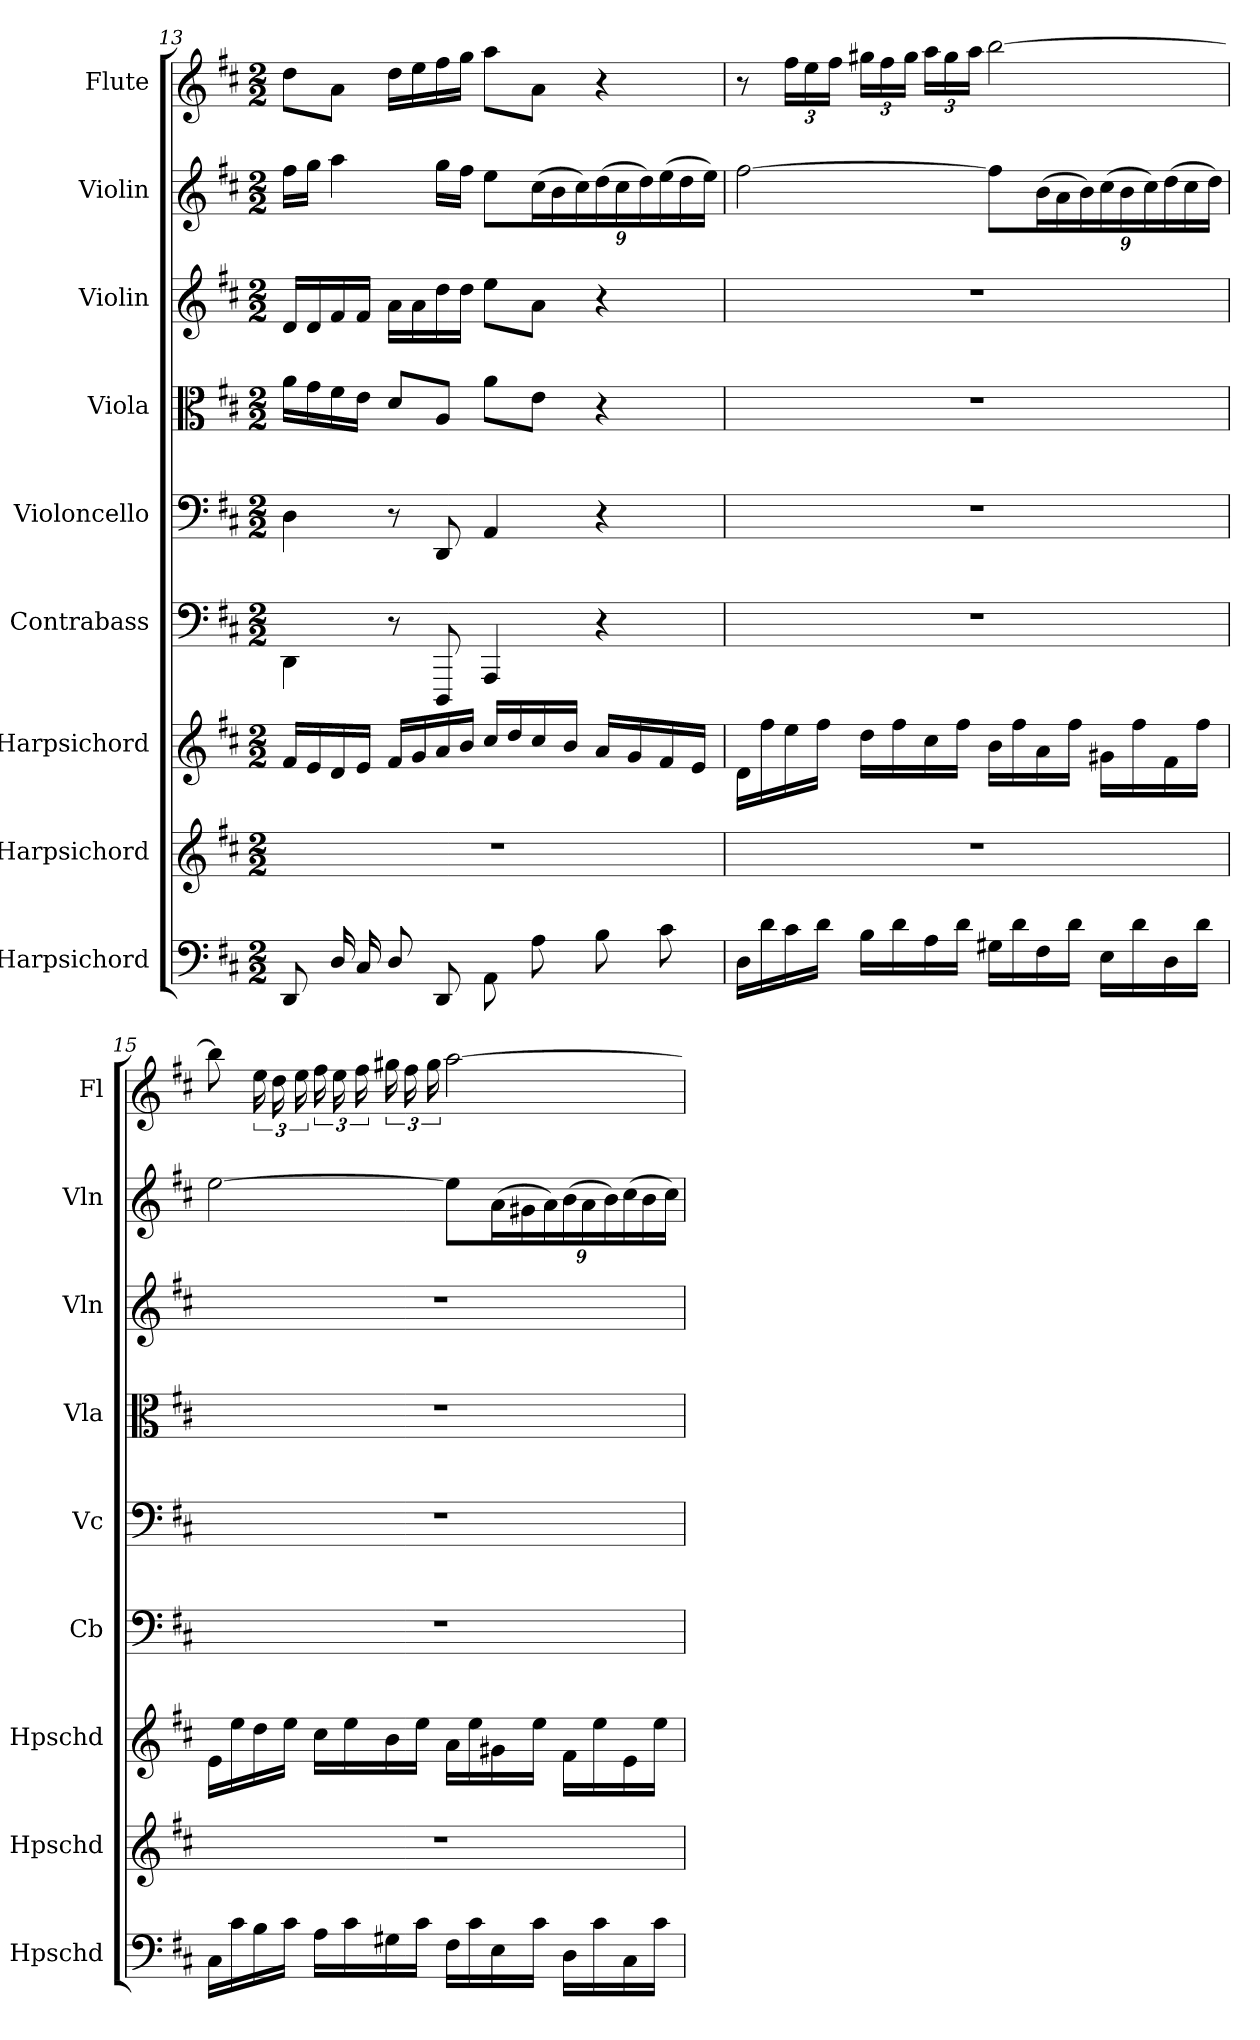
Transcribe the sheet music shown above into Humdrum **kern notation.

**kern	**kern	**kern	**kern	**kern	**kern	**kern	**kern	**kern
*part9	*part8	*part7	*part6	*part5	*part4	*part3	*part2	*part1
*staff9	*staff8	*staff7	*staff6	*staff5	*staff4	*staff3	*staff2	*staff1
*I"Harpsichord	*I"Harpsichord	*I"Harpsichord	*I"Contrabass	*I"Violoncello	*I"Viola	*I"Violin	*I"Violin	*I"Flute
*I'Hpschd	*I'Hpschd	*I'Hpschd	*I'Cb	*I'Vc	*I'Vla	*I'Vln	*I'Vln	*I'Fl
*clefF4	*clefG2	*clefG2	*clefF4	*clefF4	*clefC3	*clefG2	*clefG2	*clefG2
*k[f#c#]	*k[f#c#]	*k[f#c#]	*k[f#c#]	*k[f#c#]	*k[f#c#]	*k[f#c#]	*k[f#c#]	*k[f#c#]
*D:	*D:	*D:	*D:	*D:	*D:	*D:	*D:	*D:
*M2/2	*M2/2	*M2/2	*M2/2	*M2/2	*M2/2	*M2/2	*M2/2	*M2/2
=13	=13	=13	=13	=13	=13	=13	=13	=13
8DD/	1r	16f#/LL	4DD\	4D\	16a\LL	16d/LL	16ff#\LL	8dd\L
.	.	16e/	.	.	16g\	16d/	16gg\JJ	.
16D/	.	16d/	.	.	16f#\	16f#/	4aa\	8a\J
16C#/	.	16e/JJ	.	.	16e\JJ	16f#/JJ	.	.
8D/	.	16f#/LL	8r	8r	8d/L	16a\LL	.	16dd\LL
.	.	16g/	.	.	.	16a\	.	16ee\
8DD/	.	16a/	8DDD/	8DD/	8A/J	16dd\	16gg\LL	16ff#\
.	.	16b/JJ	.	.	.	16dd\JJ	16ff#\JJ	16gg\JJ
8AA\	.	16cc#/LL	4AAA/	4AA/	8a\L	8ee\L	8ee\L	8aa\L
.	.	16dd/	.	.	.	.	.	.
8A\	.	16cc#/	.	.	8e\J	8a\J	(24cc#\L	8a\J
.	.	.	.	.	.	.	24b\	.
.	.	16b/JJ	.	.	.	.	.	.
.	.	.	.	.	.	.	24cc#\)	.
8B\	.	16a/LL	4r	4r	4r	4r	(24dd\	4r
.	.	.	.	.	.	.	24cc#\	.
.	.	16g/	.	.	.	.	.	.
.	.	.	.	.	.	.	24dd\)	.
8c#\	.	16f#/	.	.	.	.	(24ee\	.
.	.	.	.	.	.	.	24dd\	.
.	.	16e/JJ	.	.	.	.	.	.
.	.	.	.	.	.	.	24ee\JJ)	.
=14	=14	=14	=14	=14	=14	=14	=14	=14
16D\LL	1r	16d\LL	1r	1r	1r	1r	[2ff#\	8r
16d\	.	16ff#\	.	.	.	.	.	.
16c#\	.	16ee\	.	.	.	.	.	24ff#\LL
.	.	.	.	.	.	.	.	24ee\
16d\JJ	.	16ff#\JJ	.	.	.	.	.	.
.	.	.	.	.	.	.	.	24ff#\JJ
16B\LL	.	16dd\LL	.	.	.	.	.	24gg#X\LL
.	.	.	.	.	.	.	.	24ff#\
16d\	.	16ff#\	.	.	.	.	.	.
.	.	.	.	.	.	.	.	24gg#\JJ
16A\	.	16cc#\	.	.	.	.	.	24aa\LL
.	.	.	.	.	.	.	.	24gg#\
16d\JJ	.	16ff#\JJ	.	.	.	.	.	.
.	.	.	.	.	.	.	.	24aa\JJ
16G#X\LL	.	16b\LL	.	.	.	.	8ff#\L]	[2bb\
16d\	.	16ff#\	.	.	.	.	.	.
16F#\	.	16a\	.	.	.	.	(24b\L	.
.	.	.	.	.	.	.	24a\	.
16d\JJ	.	16ff#\JJ	.	.	.	.	.	.
.	.	.	.	.	.	.	24b\)	.
16E\LL	.	16g#X\LL	.	.	.	.	(24cc#\	.
.	.	.	.	.	.	.	24b\	.
16d\	.	16ff#\	.	.	.	.	.	.
.	.	.	.	.	.	.	24cc#\)	.
16D\	.	16f#\	.	.	.	.	(24dd\	.
.	.	.	.	.	.	.	24cc#\	.
16d\JJ	.	16ff#\JJ	.	.	.	.	.	.
.	.	.	.	.	.	.	24dd\JJ)	.
=15	=15	=15	=15	=15	=15	=15	=15	=15
16C#\LL	1r	16e\LL	1r	1r	1r	1r	[2ee\	8bb\]
16c#\	.	16ee\	.	.	.	.	.	.
16B\	.	16dd\	.	.	.	.	.	24ee\
.	.	.	.	.	.	.	.	24dd\
16c#\JJ	.	16ee\JJ	.	.	.	.	.	.
.	.	.	.	.	.	.	.	24ee\
16A\LL	.	16cc#\LL	.	.	.	.	.	24ff#\
.	.	.	.	.	.	.	.	24ee\
16c#\	.	16ee\	.	.	.	.	.	.
.	.	.	.	.	.	.	.	24ff#\
16G#X\	.	16b\	.	.	.	.	.	24gg#X\
.	.	.	.	.	.	.	.	24ff#\
16c#\JJ	.	16ee\JJ	.	.	.	.	.	.
.	.	.	.	.	.	.	.	24gg#\
16F#\LL	.	16a\LL	.	.	.	.	8ee\L]	[2aa\
16c#\	.	16ee\	.	.	.	.	.	.
16E\	.	16g#X\	.	.	.	.	(24a\L	.
.	.	.	.	.	.	.	24g#X\	.
16c#\JJ	.	16ee\JJ	.	.	.	.	.	.
.	.	.	.	.	.	.	24a\)	.
16D\LL	.	16f#\LL	.	.	.	.	(24b\	.
.	.	.	.	.	.	.	24a\	.
16c#\	.	16ee\	.	.	.	.	.	.
.	.	.	.	.	.	.	24b\)	.
16C#\	.	16e\	.	.	.	.	(24cc#\	.
.	.	.	.	.	.	.	24b\	.
16c#\JJ	.	16ee\JJ	.	.	.	.	.	.
.	.	.	.	.	.	.	24cc#\JJ)	.
=	=	=	=	=	=	=	=	=
*-	*-	*-	*-	*-	*-	*-	*-	*-
